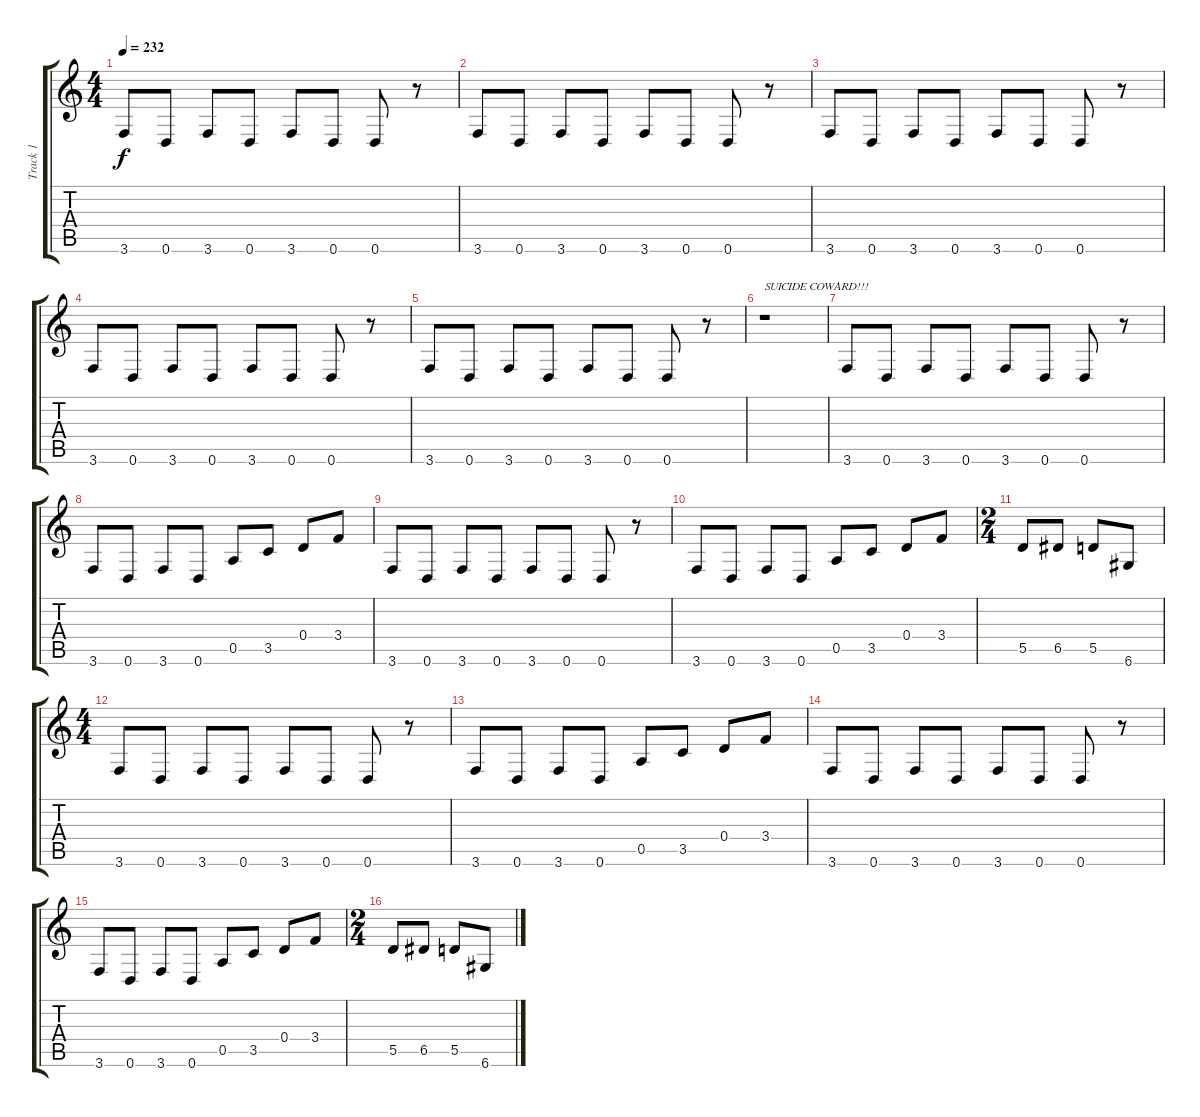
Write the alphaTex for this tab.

\track ("Track 1" "Track 1") {instrument distortionguitar}
\staff {score tabs}
\tuning (E4 B3 G3 D3 A2 D2) {hide}
\ts (4 4)
\tempo 232
\clef g2
\ks c
3.6.8{dy f} 0.6.8 3.6.8 0.6.8 3.6.8 0.6.8 0.6.8 r.8 |
3.6.8 0.6.8 3.6.8 0.6.8 3.6.8 0.6.8 0.6.8 r.8 |
3.6.8 0.6.8 3.6.8 0.6.8 3.6.8 0.6.8 0.6.8 r.8 |
3.6.8 0.6.8 3.6.8 0.6.8 3.6.8 0.6.8 0.6.8 r.8 |
3.6.8 0.6.8 3.6.8 0.6.8 3.6.8 0.6.8 0.6.8 r.8 |
r.1{txt "SUICIDE COWARD!!!"} |
3.6.8 0.6.8 3.6.8 0.6.8 3.6.8 0.6.8 0.6.8 r.8 |
3.6.8 0.6.8 3.6.8 0.6.8 0.5.8 3.5.8 0.4.8 3.4.8 |
3.6.8 0.6.8 3.6.8 0.6.8 3.6.8 0.6.8 0.6.8 r.8 |
3.6.8 0.6.8 3.6.8 0.6.8 0.5.8 3.5.8 0.4.8 3.4.8 |
\ts (2 4)
5.5.8 6.5.8 5.5.8 6.6.8 |
\ts (4 4)
3.6.8 0.6.8 3.6.8 0.6.8 3.6.8 0.6.8 0.6.8 r.8 |
3.6.8 0.6.8 3.6.8 0.6.8 0.5.8 3.5.8 0.4.8 3.4.8 |
3.6.8 0.6.8 3.6.8 0.6.8 3.6.8 0.6.8 0.6.8 r.8 |
3.6.8 0.6.8 3.6.8 0.6.8 0.5.8 3.5.8 0.4.8 3.4.8 |
\ts (2 4)
5.5.8 6.5.8 5.5.8 6.6.8
